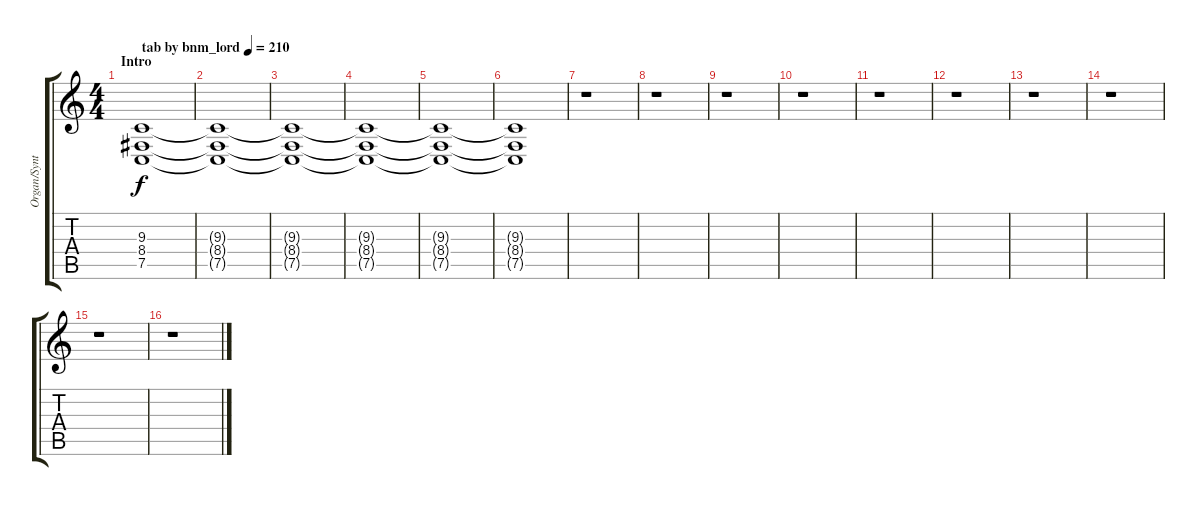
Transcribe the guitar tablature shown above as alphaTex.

\track ("Organ/Synth" "Organ/Synt") {instrument churchorgan bank 255}
\staff {score tabs}
\tuning (C4 G3 Eb3 Bb2 F2 C2) {hide}
\ts (4 4)
\section ("" "Intro")
\tempo (210 "tab by bnm_lord")
\clef g2
\ks c
(9.3 8.4 7.5).1{dy f volume 13 instrument churchorgan} |
(9.3{t} 8.4{t} 7.5{t}).1 |
(9.3{t} 8.4{t} 7.5{t}).1 |
(9.3{t} 8.4{t} 7.5{t}).1 |
(9.3{t} 8.4{t} 7.5{t}).1 |
(9.3{t} 8.4{t} 7.5{t}).1 |
r.1 |
r.1 |
r.1 |
r.1 |
r.1 |
r.1 |
r.1 |
r.1 |
r.1 |
r.1
